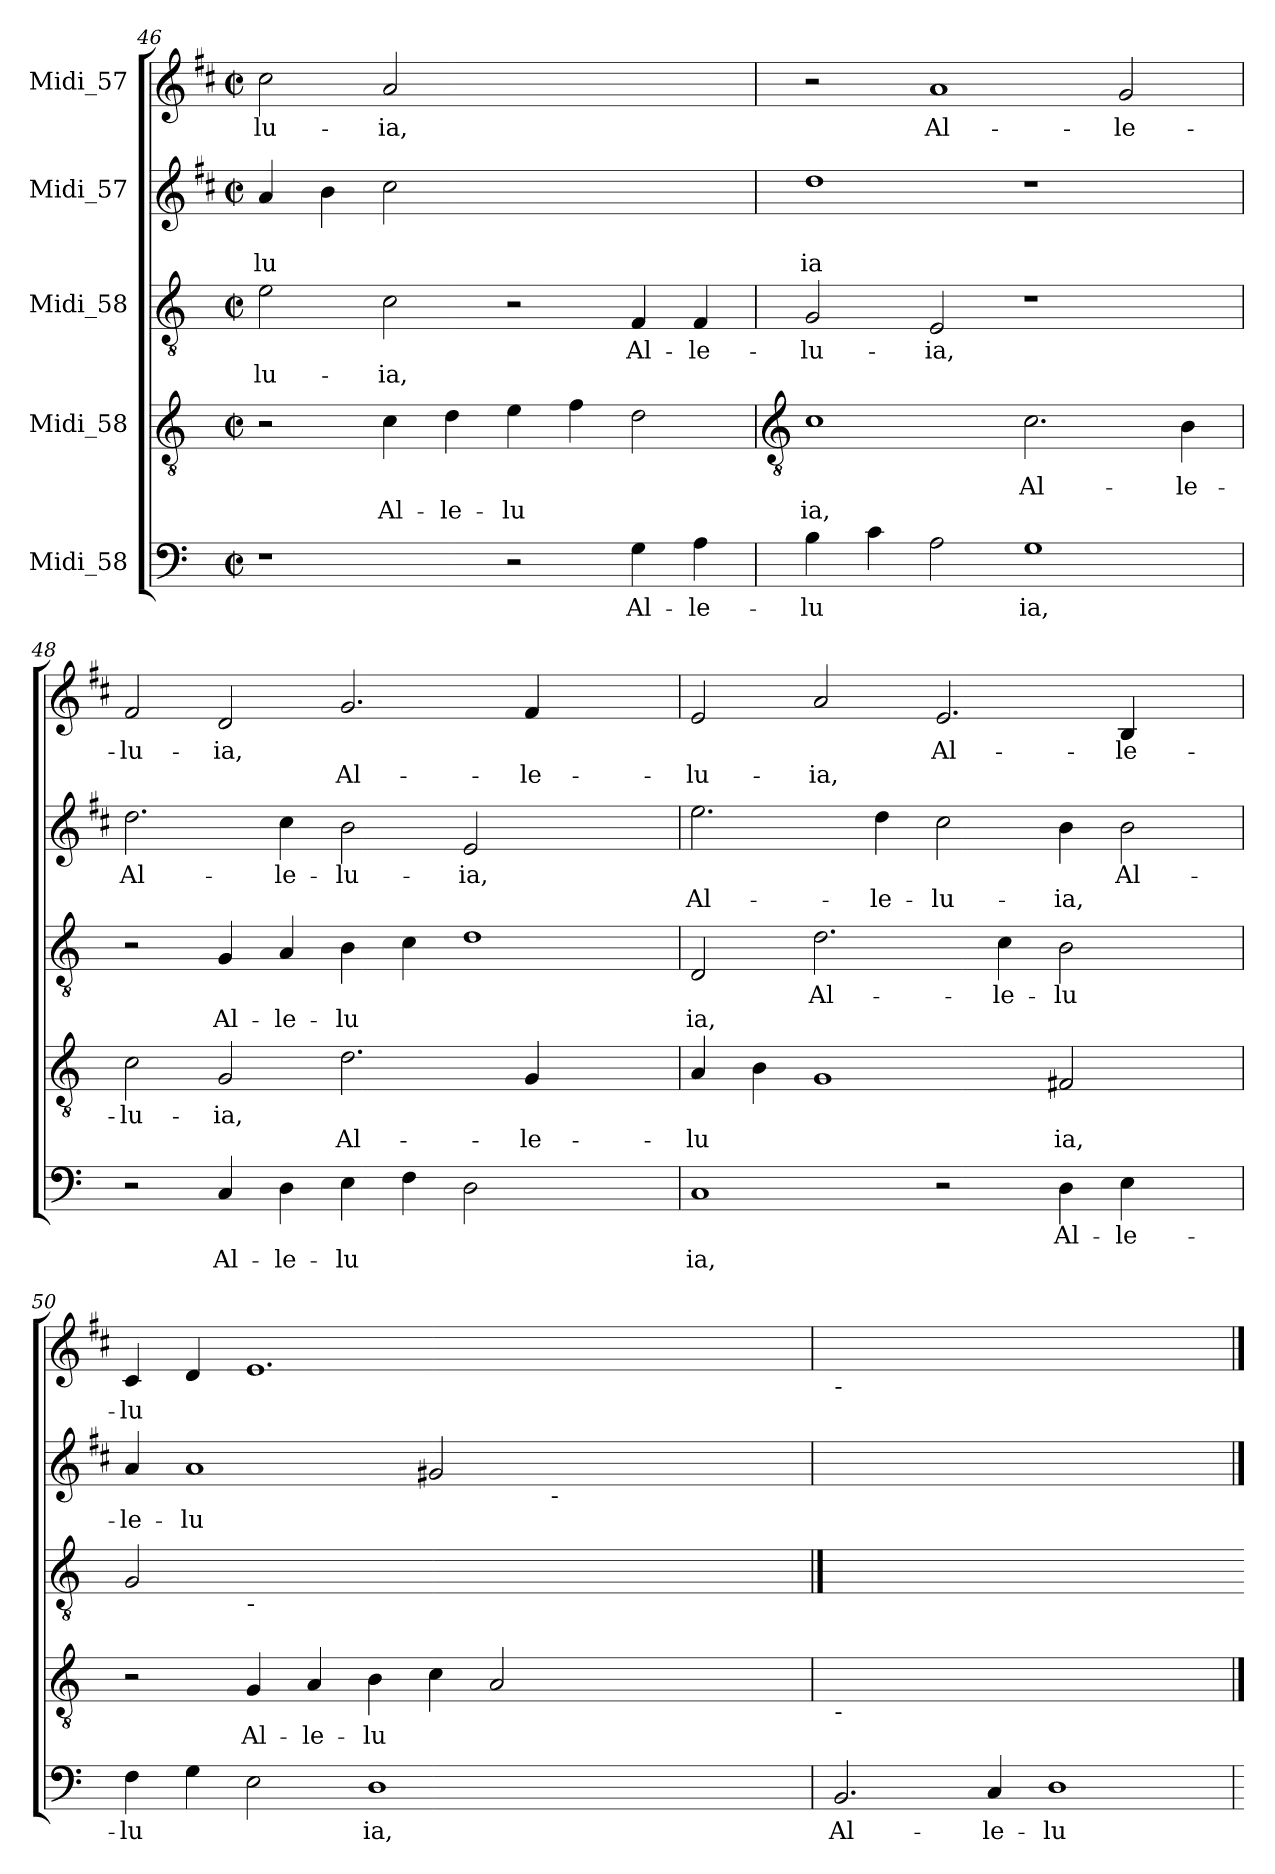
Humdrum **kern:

**kern	**text	**text	**kern	**text	**text	**kern	**text	**text	**kern	**text	**text	**kern	**text	**text
*part5	*part5	*part5	*part4	*part4	*part4	*part3	*part3	*part3	*part2	*part2	*part2	*part1	*part1	*part1
*staff5	*staff5	*staff5	*staff4	*staff4	*staff4	*staff3	*staff3	*staff3	*staff2	*staff2	*staff2	*staff1	*staff1	*staff1
*I"Midi_58	*	*	*I"Midi_58	*	*	*I"Midi_58	*	*	*I"Midi_57	*	*	*I"Midi_57	*	*
!!LO:LB:g=z
*clefF4	*	*	*clefGv2	*	*	*clefGv2	*	*	*clefG2	*	*	*clefG2	*	*
*	*	*	*	*	*	*	*	*	*ITrd1c2	*	*	*ITrd1c2	*	*
*k[]	*	*	*k[]	*	*	*k[]	*	*	*k[]	*	*	*k[]	*	*
*C:	*	*	*C:	*	*	*C:	*	*	*C:	*	*	*C:	*	*
*M4/2	*	*	*M4/2	*	*	*M4/2	*	*	*M4/2	*	*	*M4/2	*	*
*met(c|)	*	*	*met(c|)	*	*	*met(c|)	*	*	*met(c|)	*	*	*met(c|)	*	*
=46	=46	=46	=46	=46	=46	=46	=46	=46	=46	=46	=46	=46	=46	=46
!	!	!	!	!	!	!	!	!LO:LY:b	!	!	!LO:LY:b	!	!LO:LY:b	!
*	*	*	*	*	*	*	*	*	*	*	*	*^	*	*
1r	.	.	2r	.	.	2e	.	-lu-	4g	.	-lu	2b	1ryy	-lu-	.
.	.	.	.	.	.	.	.	.	4a	.	.	.	.	.	.
!	!	!	!	!	!LO:LY:b	!	!	!LO:LY:b	!	!	!	!	!	!LO:LY:b	!
.	.	.	4c	.	Al-	2c	.	-ia,	2b	.	.	2g	.	-ia,	.
!	!	!	!	!	!LO:LY:b	!	!	!	!	!	!	!	!	!	!
.	.	.	4d	.	-le-	.	.	.	.	.	.	.	.	.	.
!	!	!	!	!	!LO:LY:b	!	!	!	!	!	!	!	!	!	!
2r	.	.	4e	.	-lu	2r	.	.	1ryy	.	.	1ryy	1ryy	.	.
.	.	.	4f	.	.	.	.	.	.	.	.	.	.	.	.
!	!LO:LY:b	!	!	!	!	!	!LO:LY:b	!	!	!	!	!	!	!	!
4G	Al-	.	2d	.	.	4F	Al-	.	.	.	.	.	.	.	.
!	!LO:LY:b	!	!	!	!	!	!LO:LY:b	!	!	!	!	!	!	!	!
4A	-le-	.	.	.	.	4F	-le-	.	.	.	.	.	.	.	.
*	*	*	*	*	*	*	*	*	*	*	*	*v	*v	*	*
!!LO:LB:g=z
=47	=47	=47	=47	=47	=47	=47	=47	=47	=47	=47	=47	=47	=47	=47
*	*	*	*clefGv2	*	*	*	*	*	*	*	*	*	*	*
!	!LO:LY:b	!	!	!	!LO:LY:b	!	!LO:LY:b	!	!	!	!LO:LY:b	!	!	!
4B	-lu	.	1c	.	ia,	2G	-lu-	.	1cc	.	ia	2r	.	.
4c	.	.	.	.	.	.	.	.	.	.	.	.	.	.
!	!	!	!	!	!	!	!LO:LY:b	!	!	!	!	!	!LO:LY:b	!
2A	.	.	.	.	.	2E	-ia,	.	.	.	.	1g	Al-	.
!	!LO:LY:b	!	!	!LO:LY:b	!	!	!	!	!	!	!	!	!	!
1G	ia,	.	2.c	Al-	.	1r	.	.	1r	.	.	.	.	.
!	!	!	!	!	!	!	!	!	!	!	!	!	!LO:LY:b	!
.	.	.	.	.	.	.	.	.	.	.	.	2f	-le-	.
!	!	!	!	!LO:LY:b	!	!	!	!	!	!	!	!	!	!
.	.	.	4B	-le-	.	.	.	.	.	.	.	.	.	.
!!LO:LB:g=z
=48	=48	=48	=48	=48	=48	=48	=48	=48	=48	=48	=48	=48	=48	=48
!	!	!	!	!LO:LY:b	!	!	!	!	!	!LO:LY:b	!	!	!LO:LY:b	!
2r	.	.	2c	-lu-	.	2r	.	.	2.cc	Al-	.	2e	-lu-	.
!	!	!LO:LY:b	!	!LO:LY:b	!	!	!	!LO:LY:b	!	!	!	!	!LO:LY:b	!
4C	.	Al-	2G	-ia,	.	4G	.	Al-	.	.	.	2c	-ia,	.
!	!	!LO:LY:b	!	!	!	!	!	!LO:LY:b	!	!LO:LY:b	!	!	!	!
4D	.	-le-	.	.	.	4A	.	-le-	4b	-le-	.	.	.	.
!	!	!LO:LY:b	!	!	!LO:LY:b	!	!	!LO:LY:b	!	!LO:LY:b	!	!	!	!LO:LY:b
4E	.	-lu	2.d	.	Al-	4B	.	-lu	2a	-lu-	.	2.f	.	Al-
4F	.	.	.	.	.	4c	.	.	.	.	.	.	.	.
!	!	!	!	!	!	!	!	!	!	!LO:LY:b	!	!	!	!
2D	.	.	.	.	.	1d	.	.	2d	-ia,	.	.	.	.
!	!	!	!	!	!LO:LY:b	!	!	!	!	!	!	!	!	!LO:LY:b
.	.	.	4G	.	-le-	.	.	.	.	.	.	4e	.	-le-
2ryy	.	.	2ryy	.	.	.	.	.	2ryy	.	.	2ryy	.	.
=49	=49	=49	=49	=49	=49	=49	=49	=49	=49	=49	=49	=49	=49	=49
!	!	!LO:LY:b	!	!	!LO:LY:b	!	!	!LO:LY:b	!	!	!LO:LY:b	!	!	!LO:LY:b
1C	.	ia,	4A	.	-lu	2D	.	ia,	2.dd	.	Al-	2d	.	-lu-
.	.	.	4B	.	.	.	.	.	.	.	.	.	.	.
!	!	!	!	!	!	!	!LO:LY:b	!	!	!	!	!	!	!LO:LY:b
.	.	.	1G	.	.	2.d	Al-	.	.	.	.	2g	.	-ia,
!	!	!	!	!	!	!	!	!	!	!	!LO:LY:b	!	!	!
.	.	.	.	.	.	.	.	.	4cc	.	-le-	.	.	.
!	!	!	!	!	!	!	!	!	!	!	!LO:LY:b	!	!LO:LY:b	!
2r	.	.	.	.	.	.	.	.	2b	.	-lu-	2.d	Al-	.
!	!	!	!	!	!	!	!LO:LY:b	!	!	!	!	!	!	!
.	.	.	.	.	.	4c	-le-	.	.	.	.	.	.	.
!	!LO:LY:b	!	!	!	!LO:LY:b	!	!LO:LY:b	!	!	!	!LO:LY:b	!	!	!
4D	Al-	.	2F#X	.	ia,	2B	-lu	.	4a	.	-ia,	.	.	.
!	!LO:LY:b	!	!	!	!	!	!	!	!	!LO:LY:b	!	!	!LO:LY:b	!
4E	-le-	.	.	.	.	.	.	.	2a	Al-	.	4A	-le-	.
4ryy	.	.	4ryy	.	.	4ryy	.	.	.	.	.	4ryy	.	.
=50	=50	=50	=50	=50	=50	=50	=50	=50	=50	=50	=50	=50	=50	=50
!	!LO:LY:b	!	!	!	!	!	!	!	!	!LO:LY:b	!	!	!LO:LY:b	!
4F	-lu	.	2r	.	.	2G	.	.	4g	-le-	.	4B	-lu	.
!	!	!	!	!	!	!	!	!	!	!LO:LY:b	!	!	!	!
4G	.	.	.	.	.	.	.	.	1g	-lu	.	4c	.	.
!	!	!	!	!	!	!LO:TX:b:t=-	!	!	!	!	!	!	!	!
!	!	!	!	!LO:LY:b	!	!	!LO:LY:b	!	!	!	!	!	!	!
2E	.	.	4G	Al-	.	1dyy	ia.	.	.	.	.	1.d	.	.
!	!	!	!	!LO:LY:b	!	!	!	!	!	!	!	!	!	!
.	.	.	4A	-le-	.	.	.	.	.	.	.	.	.	.
!	!LO:LY:b	!	!	!LO:LY:b	!	!	!	!	!	!	!	!	!	!
1D	ia,	.	4B	-lu	.	.	.	.	.	.	.	.	.	.
.	.	.	4c	.	.	.	.	.	2f#X	.	.	.	.	.
.	.	.	2A	.	.	1..ryy	.	.	.	.	.	.	.	.
!	!	!	!	!	!	!	!	!	!LO:TX:b:t=-	!	!	!	!	!
!	!	!	!	!	!	!	!	!	!	!LO:LY:b	!	!	!	!
.	.	.	.	.	.	.	.	.	[1.gyy	ia.	.	.	.	.
1ryy	.	.	1ryy	.	.	.	.	.	.	.	.	1ryy	.	.
4ryy	.	.	4ryy	.	.	.	.	.	.	.	.	4ryy	.	.
=51	=51	=51	=51	=51	=51	==51	=51	=51	=51	=51	=51	=51	=51	=51
!	!	!	!	!	!	!	!	!	!	!	!	!LO:TX:b:t=-	!	!
!	!	!	!LO:TX:b:t=-	!	!	!	!	!	!	!	!	!	!	!
!	!LO:LY:b	!	!	!LO:LY:b	!	!	!	!	!	!	!	!	!LO:LY:b	!
2.BB	Al-	.	[1.Gyy	ia.	.	0ryy	.	.	2gyy]	.	.	[1.dyy	ia.	.
.	.	.	.	.	.	.	.	.	1.ryy	.	.	.	.	.
!	!LO:LY:b	!	!	!	!	!	!	!	!	!	!	!	!	!
4C	-le-	.	.	.	.	.	.	.	.	.	.	.	.	.
!	!LO:LY:b	!	!	!	!	!	!	!	!	!	!	!	!	!
1D	-lu-	.	.	.	.	.	.	.	.	.	.	.	.	.
.	.	.	2Gyy]	.	.	.	.	.	.	.	.	2dyy]	.	.
=	==	==	==	==	==	=	==	==	==	==	==	==	==	==
*-	*-	*-	*-	*-	*-	*-	*-	*-	*-	*-	*-	*-	*-	*-
